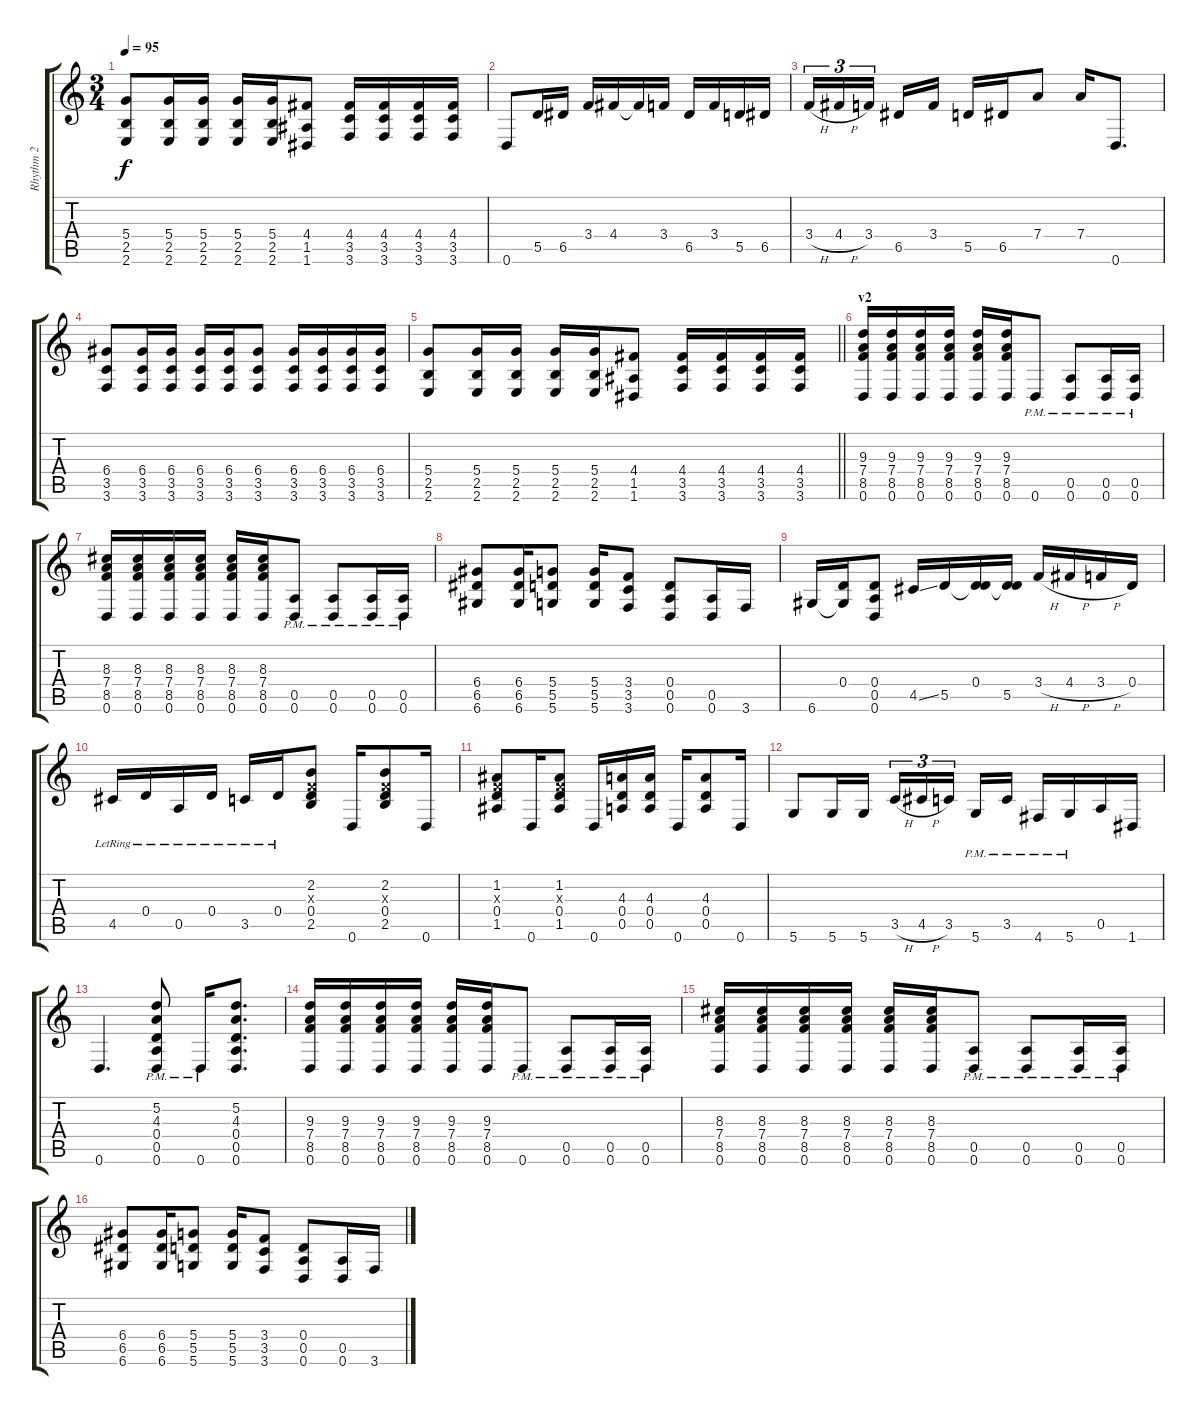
\track ("Rhythm 2" "Rhythm 2") {instrument distortionguitar}
\staff {score tabs}
\tuning (E4 A3 F3 D3 A2 D2) {hide}
\ts (3 4)
\tempo 95
\clef g2
\ks c
(5.4 2.5 2.6).8{dy f} (5.4 2.5 2.6).16 (5.4 2.5 2.6).16 (5.4 2.5 2.6).16 (5.4 2.5 2.6).16 (4.4 1.5 1.6).8 (4.4 3.5 3.6).16 (4.4 3.5 3.6).16 (4.4 3.5 3.6).16 (4.4 3.5 3.6).16 |
0.6.8 5.5.16 6.5.16 3.4.16 4.4.16 4.4{t}.16 3.4.16 6.5.16 3.4.16 5.5.16 6.5.16 |
3.4{h}.16{tu (3 2)} 4.4{h}.16{tu (3 2)} 3.4.16{tu (3 2) beam splitsecondary} 6.5.16 3.4.16 5.5.16 6.5.16 7.4.8 7.4.16 0.6.8{d} |
(6.4 3.5 3.6).8 (6.4 3.5 3.6).16 (6.4 3.5 3.6).16 (6.4 3.5 3.6).16 (6.4 3.5 3.6).16 (6.4 3.5 3.6).8 (6.4 3.5 3.6).16 (6.4 3.5 3.6).16 (6.4 3.5 3.6).16 (6.4 3.5 3.6).16 |
\barLineRight lightlight
(5.4 2.5 2.6).8 (5.4 2.5 2.6).16 (5.4 2.5 2.6).16 (5.4 2.5 2.6).16 (5.4 2.5 2.6).16 (4.4 1.5 1.6).8 (4.4 3.5 3.6).16 (4.4 3.5 3.6).16 (4.4 3.5 3.6).16 (4.4 3.5 3.6).16 |
\section ("" "v2")
(9.3 7.4 8.5 0.6).16 (9.3 7.4 8.5 0.6).16 (9.3 7.4 8.5 0.6).16 (9.3 7.4 8.5 0.6).16 (9.3 7.4 8.5 0.6).16 (9.3 7.4 8.5 0.6).16 0.6{pm}.8 (0.5{pm} 0.6{pm}).8 (0.5{pm} 0.6{pm}).16 (0.5{pm} 0.6{pm}).16 |
(8.3 7.4 8.5 0.6).16 (8.3 7.4 8.5 0.6).16 (8.3 7.4 8.5 0.6).16 (8.3 7.4 8.5 0.6).16 (8.3 7.4 8.5 0.6).16 (8.3 7.4 8.5 0.6).16 (0.5{pm} 0.6{pm}).8 (0.5{pm} 0.6{pm}).8 (0.5{pm} 0.6{pm}).16 (0.5{pm} 0.6{pm}).16 |
(6.4 6.5 6.6).8 (6.4 6.5 6.6).16 (5.4 5.5 5.6).8 (5.4 5.5 5.6).16 (3.4 3.5 3.6).8 (0.4 0.5 0.6).8 (0.5 0.6).16 3.6.16 |
6.6.16 (0.4 6.6{t}).16 (0.4 0.5 0.6).8 4.5{ss}.16 5.5.16 (0.4 5.5{t}).16 (0.4{t} 5.5).16 3.4{h}.16 4.4{h}.16 3.4{h}.16 0.4.16 |
4.5{lr}.16 0.4{lr}.16 0.5{lr}.16 0.4{lr}.16 3.5{lr}.16 0.4{lr}.16 (2.2 0.3{x} 0.4 2.5).8 0.6.16 (2.2 0.3{x} 0.4 2.5).8 0.6.16 |
(1.2 0.3{x} 0.4 1.5).8 0.6.16 (1.2 0.3{x} 0.4 1.5).8 0.6.16 (4.3 0.4 0.5).16 (4.3 0.4 0.5).16 0.6.16 (4.3 0.4 0.5).8 0.6.16 |
5.6.8 5.6.16 5.6.16 3.5{h}.16{tu (3 2)} 4.5{h}.16{tu (3 2)} 3.5.16{tu (3 2) beam splitsecondary} 5.6{pm}.16 3.5{pm}.16 4.6{pm}.16 5.6{pm}.16 0.5.16 1.6.16 |
0.6.4{d} (5.2 4.3 0.4{pm} 0.5{pm} 0.6{pm}).8 0.6{pm}.16 (5.2 4.3 0.4 0.5 0.6).8{d} |
(9.3 7.4 8.5 0.6).16 (9.3 7.4 8.5 0.6).16 (9.3 7.4 8.5 0.6).16 (9.3 7.4 8.5 0.6).16 (9.3 7.4 8.5 0.6).16 (9.3 7.4 8.5 0.6).16 0.6{pm}.8 (0.5{pm} 0.6{pm}).8 (0.5{pm} 0.6{pm}).16 (0.5{pm} 0.6{pm}).16 |
(8.3 7.4 8.5 0.6).16 (8.3 7.4 8.5 0.6).16 (8.3 7.4 8.5 0.6).16 (8.3 7.4 8.5 0.6).16 (8.3 7.4 8.5 0.6).16 (8.3 7.4 8.5 0.6).16 (0.5{pm} 0.6{pm}).8 (0.5{pm} 0.6{pm}).8 (0.5{pm} 0.6{pm}).16 (0.5{pm} 0.6{pm}).16 |
(6.4 6.5 6.6).8 (6.4 6.5 6.6).16 (5.4 5.5 5.6).8 (5.4 5.5 5.6).16 (3.4 3.5 3.6).8 (0.4 0.5 0.6).8 (0.5 0.6).16 3.6.16
